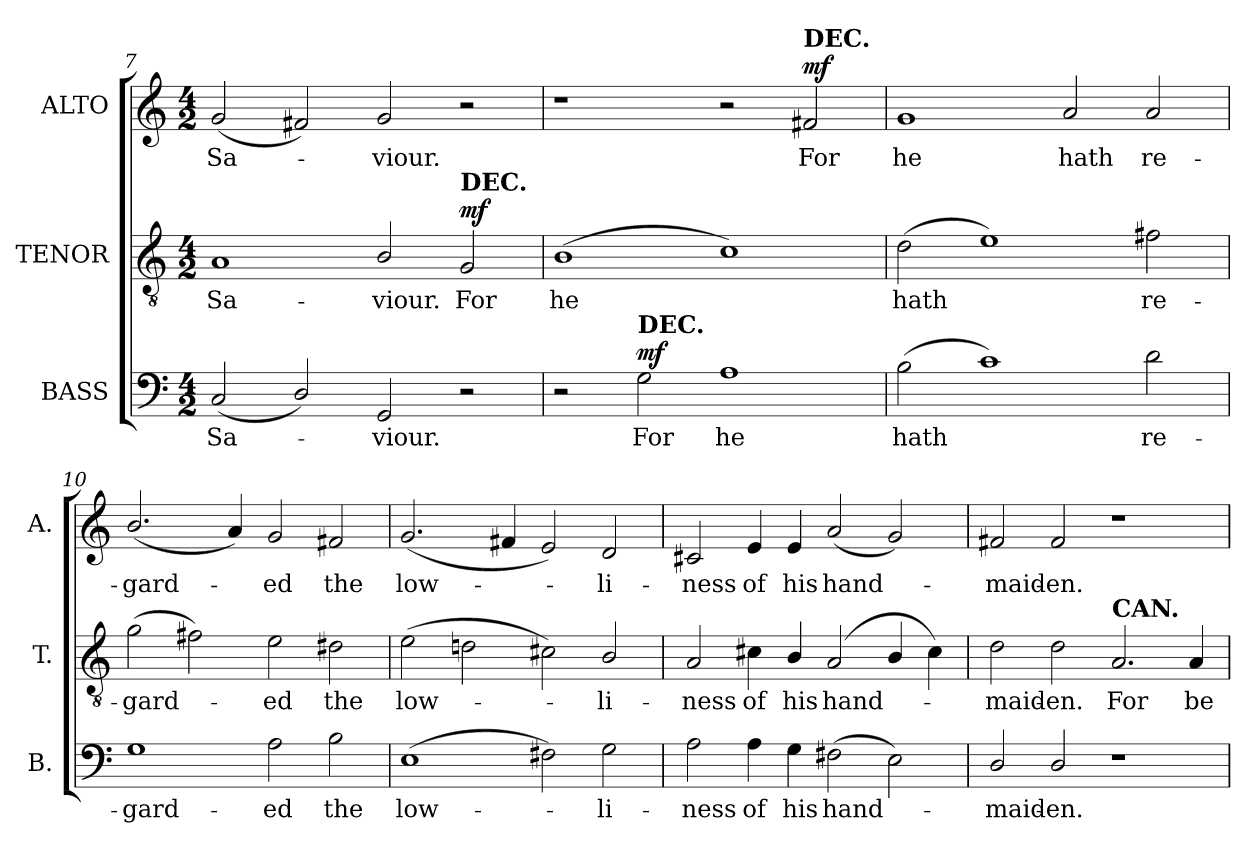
**kern	**text	**dynam	**kern	**text	**dynam	**kern	**text	**dynam
*part3	*part3	*part3	*part2	*part2	*part2	*part1	*part1	*part1
*staff3	*staff3	*staff3	*staff2	*staff2	*staff2	*staff1	*staff1	*staff1
*I"BASS	*	*	*I"TENOR	*	*	*I"ALTO	*	*
*I'B.	*	*	*I'T.	*	*	*I'A.	*	*
*clefF4	*	*	*clefGv2	*	*	*clefG2	*	*
*	*	*	*ITrd7c12	*	*	*	*	*
*k[]	*	*	*k[]	*	*	*k[]	*	*
*C:	*	*	*C:	*	*	*C:	*	*
*M4/2	*	*	*M4/2	*	*	*M4/2	*	*
=7	=7	=7	=7	=7	=7	=7	=7	=7
!	!LO:LY:b:color=#000000	!	!	!	!	!	!	!
!	!	!	!	!LO:LY:b:color=#000000	!	!	!	!
!	!	!	!	!	!	!	!LO:LY:b:color=#000000	!
(2Ci/	Sa-	.	1AAi	Sa-	.	(2gi/	Sa-	.
2Di/)	.	.	.	.	.	2f#i/)	.	.
!	!LO:LY:b:color=#000000	!	!	!	!	!	!	!
!	!	!	!	!LO:LY:b:color=#000000	!	!	!	!
!	!	!	!	!	!	!	!LO:LY:b:color=#000000	!
2GGi/	-viour.	.	2BBi/	-viour.	.	2gi/	-viour.	.
!	!	!	!LO:TX:a:B:t=DEC.	!	!	!	!	!
!	!	!	!	!LO:LY:b:color=#000000	!	!	!	!
2r	.	.	2GGi/	For	mf	2r	.	.
=8	=8	=8	=8	=8	=8	=8	=8	=8
!	!	!	!	!LO:LY:b:color=#000000	!	!	!	!
2r	.	.	(1BBi	he	.	1r	.	.
!LO:TX:a:B:t=DEC.	!	!	!	!	!	!	!	!
!	!LO:LY:b:color=#000000	!	!	!	!	!	!	!
2Gi\	For	mf	.	.	.	.	.	.
!	!LO:LY:b:color=#000000	!	!	!	!	!	!	!
1Ai	he	.	1Ci)	.	.	2r	.	.
!	!	!	!	!	!	!LO:TX:a:B:t=DEC.	!	!
!	!	!	!	!	!	!	!LO:LY:b:color=#000000	!
.	.	.	.	.	.	2f#i/	For	mf
!!LO:LB:g=z
=9	=9	=9	=9	=9	=9	=9	=9	=9
!	!LO:LY:b:color=#000000	!	!	!	!	!	!	!
!	!	!	!	!LO:LY:b:color=#000000	!	!	!	!
!	!	!	!	!	!	!	!LO:LY:b:color=#000000	!
(2Bi\	hath	.	(2Di\	hath	.	1gi	he	.
1ci)	.	.	1Ei)	.	.	.	.	.
!	!	!	!	!	!	!	!LO:LY:b:color=#000000	!
.	.	.	.	.	.	2ai/	hath	.
!	!LO:LY:b:color=#000000	!	!	!	!	!	!	!
!	!	!	!	!LO:LY:b:color=#000000	!	!	!	!
!	!	!	!	!	!	!	!LO:LY:b:color=#000000	!
2di\	re-	.	2F#i\	re-	.	2ai/	re-	.
=10	=10	=10	=10	=10	=10	=10	=10	=10
!	!LO:LY:b:color=#000000	!	!	!	!	!	!	!
!	!	!	!	!LO:LY:b:color=#000000	!	!	!	!
!	!	!	!	!	!	!	!LO:LY:b:color=#000000	!
1Gi	-gard-	.	(2Gi\	-gard-	.	(2.bi/	-gard-	.
.	.	.	2F#i\)	.	.	.	.	.
.	.	.	.	.	.	4ai/)	.	.
!	!LO:LY:b:color=#000000	!	!	!	!	!	!	!
!	!	!	!	!LO:LY:b:color=#000000	!	!	!	!
!	!	!	!	!	!	!	!LO:LY:b:color=#000000	!
2Ai\	-ed	.	2Ei\	-ed	.	2gi/	-ed	.
!	!LO:LY:b:color=#000000	!	!	!	!	!	!	!
!	!	!	!	!LO:LY:b:color=#000000	!	!	!	!
!	!	!	!	!	!	!	!LO:LY:b:color=#000000	!
2Bi\	the	.	2D#Xi\	the	.	2f#i/	the	.
=11	=11	=11	=11	=11	=11	=11	=11	=11
!	!LO:LY:b:color=#000000	!	!	!	!	!	!	!
!	!	!	!	!LO:LY:b:color=#000000	!	!	!	!
!	!	!	!	!	!	!	!LO:LY:b:color=#000000	!
(1Ei	low-	.	(2Ei\	low-	.	(2.gi/	low-	.
.	.	.	2Dni\	.	.	.	.	.
.	.	.	.	.	.	4f#i/	.	.
2F#i\)	.	.	2C#Xi\)	.	.	2ei/)	.	.
!	!LO:LY:b:color=#000000	!	!	!	!	!	!	!
!	!	!	!	!LO:LY:b:color=#000000	!	!	!	!
!	!	!	!	!	!	!	!LO:LY:b:color=#000000	!
2Gi\	-li-	.	2BBi/	-li-	.	2di/	-li-	.
=12	=12	=12	=12	=12	=12	=12	=12	=12
!	!LO:LY:b:color=#000000	!	!	!	!	!	!	!
!	!	!	!	!LO:LY:b:color=#000000	!	!	!	!
!	!	!	!	!	!	!	!LO:LY:b:color=#000000	!
2Ai\	-ness	.	2AAi/	-ness	.	2c#Xi/	-ness	.
!	!LO:LY:b:color=#000000	!	!	!	!	!	!	!
!	!	!	!	!LO:LY:b:color=#000000	!	!	!	!
!	!	!	!	!	!	!	!LO:LY:b:color=#000000	!
4Ai\	of	.	4C#Xi\	of	.	4ei/	of	.
!	!LO:LY:b:color=#000000	!	!	!	!	!	!	!
!	!	!	!	!LO:LY:b:color=#000000	!	!	!	!
!	!	!	!	!	!	!	!LO:LY:b:color=#000000	!
4Gi\	his	.	4BBi/	his	.	4ei/	his	.
!	!LO:LY:b:color=#000000	!	!	!	!	!	!	!
!	!	!	!	!LO:LY:b:color=#000000	!	!	!	!
!	!	!	!	!	!	!	!LO:LY:b:color=#000000	!
(2F#i\	hand-	.	(2AAi/	hand-	.	(2ai/	hand-	.
2Ei\)	.	.	4BBi/	.	.	2gi/)	.	.
.	.	.	4C#i\)	.	.	.	.	.
!!LO:LB:g=z
=13	=13	=13	=13	=13	=13	=13	=13	=13
!	!LO:LY:b:color=#000000	!	!	!	!	!	!	!
!	!	!	!	!LO:LY:b:color=#000000	!	!	!	!
!	!	!	!	!	!	!	!LO:LY:b:color=#000000	!
2Di/	-maid-	.	2Di\	-maid-	.	2f#i/	-maid-	.
!	!LO:LY:b:color=#000000	!	!	!	!	!	!	!
!	!	!	!	!LO:LY:b:color=#000000	!	!	!	!
!	!	!	!	!	!	!	!LO:LY:b:color=#000000	!
2Di/	-en.	.	2Di\	-en.	.	2f#i/	-en.	.
!	!	!	!LO:TX:a:B:t=CAN.	!	!	!	!	!
!	!	!	!	!LO:LY:b:color=#000000	!	!	!	!
1r	.	.	2.AAi/	For	.	1r	.	.
!	!	!	!	!LO:LY:b:color=#000000	!	!	!	!
.	.	.	4AAi/	be-	.	.	.	.
=	=	=	=	=	=	=	=	=
*-	*-	*-	*-	*-	*-	*-	*-	*-
